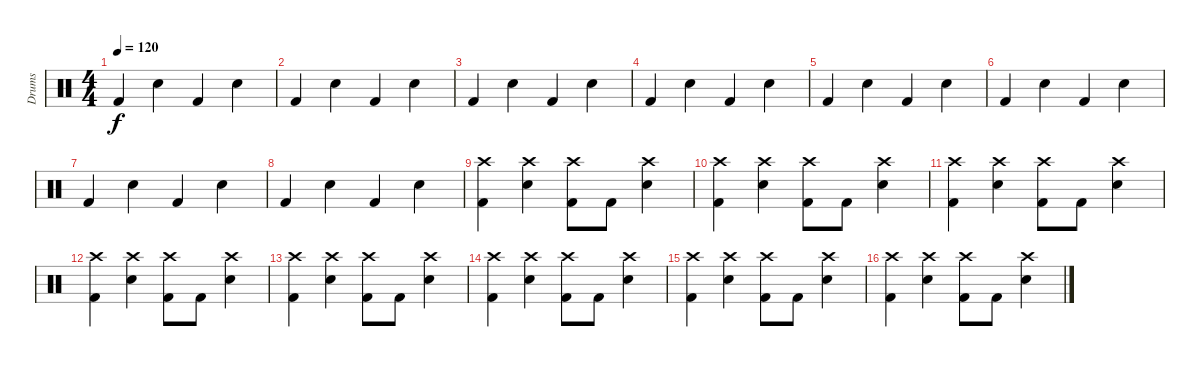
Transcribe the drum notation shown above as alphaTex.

\track ("Drums" "Drums") {instrument percussion}
\staff {score}
\articulation defaults
\ts (4 4)
\tempo 120
\clef neutral
\ks c "Kick (hit) 2".4{dy f} "Snare (hit) 2".4 "Kick (hit) 2".4 "Snare (hit) 2".4
|
"Kick (hit) 2".4 "Snare (hit) 2".4 "Kick (hit) 2".4 "Snare (hit) 2".4 |
"Kick (hit) 2".4 "Snare (hit) 2".4 "Kick (hit) 2".4 "Snare (hit) 2".4 |
"Kick (hit) 2".4 "Snare (hit) 2".4 "Kick (hit) 2".4 "Snare (hit) 2".4 |
"Kick (hit) 2".4 "Snare (hit) 2".4 "Kick (hit) 2".4 "Snare (hit) 2".4 |
"Kick (hit) 2".4 "Snare (hit) 2".4 "Kick (hit) 2".4 "Snare (hit) 2".4 |
"Kick (hit) 2".4 "Snare (hit) 2".4 "Kick (hit) 2".4 "Snare (hit) 2".4 |
"Kick (hit) 2".4 "Snare (hit) 2".4 "Kick (hit) 2".4 "Snare (hit) 2".4 |
("Kick (hit) 2" "Crash high (hit)").4 ("Snare (hit) 2" "Crash high (hit)").4 ("Kick (hit) 2" "Crash high (hit)").8 "Kick (hit) 2".8 ("Snare (hit) 2" "Crash high (hit)").4 |
("Kick (hit) 2" "Crash high (hit)").4 ("Snare (hit) 2" "Crash high (hit)").4 ("Kick (hit) 2" "Crash high (hit)").8 "Kick (hit) 2".8 ("Snare (hit) 2" "Crash high (hit)").4 |
("Kick (hit) 2" "Crash high (hit)").4 ("Snare (hit) 2" "Crash high (hit)").4 ("Kick (hit) 2" "Crash high (hit)").8 "Kick (hit) 2".8 ("Snare (hit) 2" "Crash high (hit)").4 |
("Kick (hit) 2" "Crash high (hit)").4 ("Snare (hit) 2" "Crash high (hit)").4 ("Kick (hit) 2" "Crash high (hit)").8 "Kick (hit) 2".8 ("Snare (hit) 2" "Crash high (hit)").4 |
("Kick (hit) 2" "Crash high (hit)").4 ("Snare (hit) 2" "Crash high (hit)").4 ("Kick (hit) 2" "Crash high (hit)").8 "Kick (hit) 2".8 ("Snare (hit) 2" "Crash high (hit)").4 |
("Kick (hit) 2" "Crash high (hit)").4 ("Snare (hit) 2" "Crash high (hit)").4 ("Kick (hit) 2" "Crash high (hit)").8 "Kick (hit) 2".8 ("Snare (hit) 2" "Crash high (hit)").4 |
("Kick (hit) 2" "Crash high (hit)").4 ("Snare (hit) 2" "Crash high (hit)").4 ("Kick (hit) 2" "Crash high (hit)").8 "Kick (hit) 2".8 ("Snare (hit) 2" "Crash high (hit)").4 |
("Kick (hit) 2" "Crash high (hit)").4 ("Snare (hit) 2" "Crash high (hit)").4 ("Kick (hit) 2" "Crash high (hit)").8 "Kick (hit) 2".8 ("Snare (hit) 2" "Crash high (hit)").4
